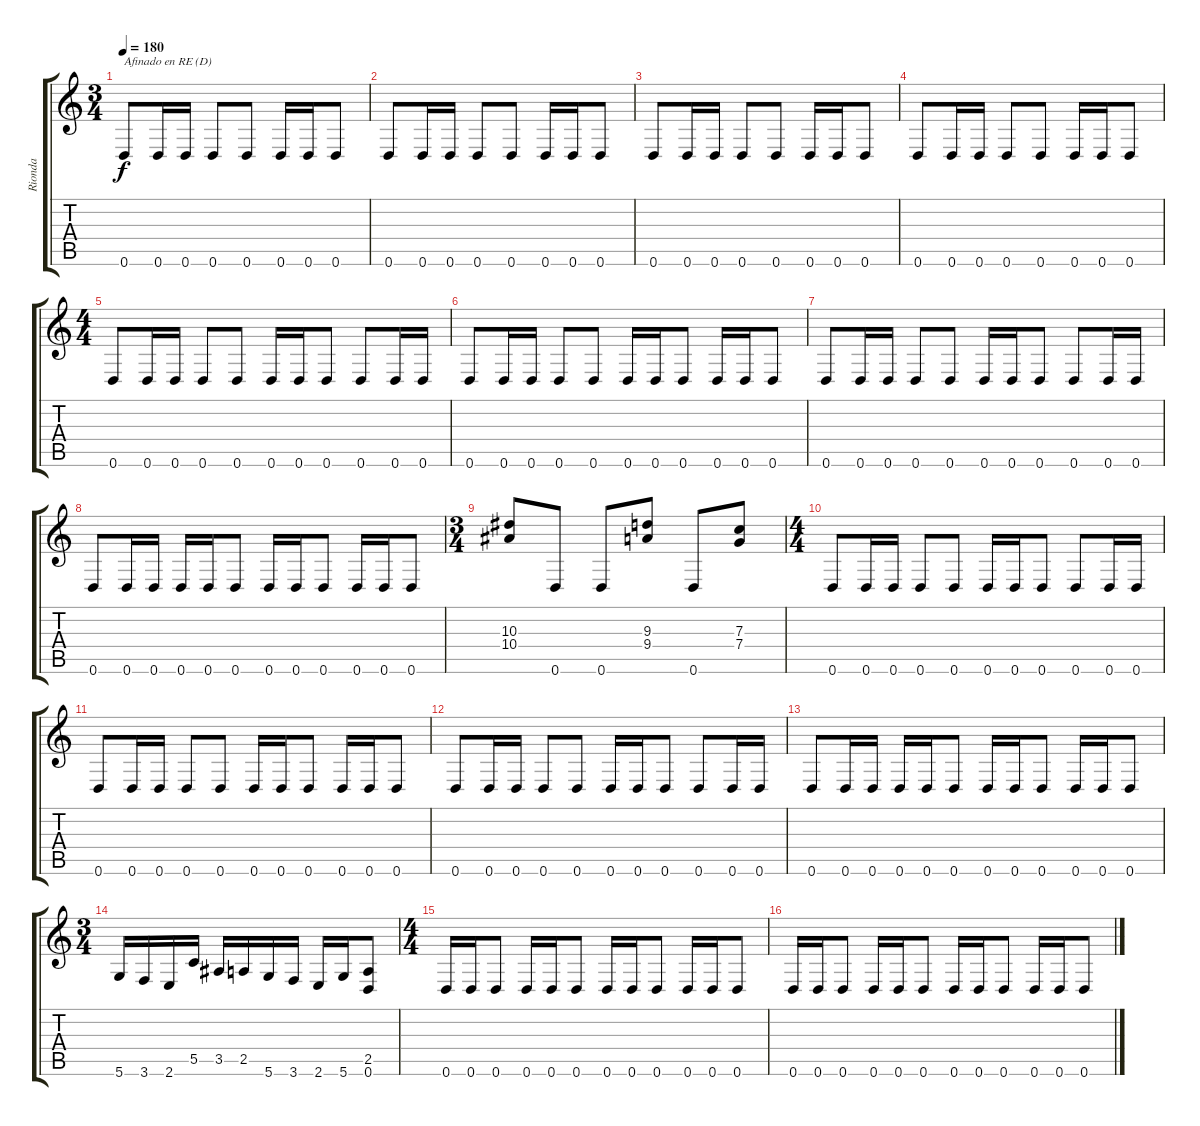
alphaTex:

\track ("Rionda" "Rionda") {instrument distortionguitar}
\staff {score tabs}
\tuning (D4 A3 F3 C3 G2 D2) {hide}
\ts (3 4)
\tempo 180
\clef g2
\ks c
0.6.8{txt "Afinado en RE (D)" dy f volume 7 instrument overdrivenguitar} 0.6.16 0.6.16 0.6.8 0.6.8 0.6.16 0.6.16 0.6.8 |
0.6.8 0.6.16 0.6.16 0.6.8 0.6.8 0.6.16 0.6.16 0.6.8 |
0.6.8 0.6.16 0.6.16 0.6.8 0.6.8 0.6.16 0.6.16 0.6.8 |
0.6.8 0.6.16 0.6.16 0.6.8 0.6.8 0.6.16 0.6.16 0.6.8 |
\ts (4 4)
0.6.8{volume 13 instrument accordion} 0.6.16 0.6.16 0.6.8 0.6.8 0.6.16 0.6.16 0.6.8 0.6.8 0.6.16 0.6.16 |
0.6.8 0.6.16 0.6.16 0.6.8 0.6.8 0.6.16 0.6.16 0.6.8 0.6.16 0.6.16 0.6.8 |
0.6.8 0.6.16 0.6.16 0.6.8 0.6.8 0.6.16 0.6.16 0.6.8 0.6.8 0.6.16 0.6.16 |
0.6.8 0.6.16 0.6.16 0.6.16 0.6.16 0.6.8 0.6.16 0.6.16 0.6.8 0.6.16 0.6.16 0.6.8 |
\ts (3 4)
(10.3 10.4).8 0.6.8 0.6.8 (9.3 9.4).8 0.6.8 (7.3 7.4).8 |
\ts (4 4)
0.6.8 0.6.16 0.6.16 0.6.8 0.6.8 0.6.16 0.6.16 0.6.8 0.6.8 0.6.16 0.6.16 |
0.6.8 0.6.16 0.6.16 0.6.8 0.6.8 0.6.16 0.6.16 0.6.8 0.6.16 0.6.16 0.6.8 |
0.6.8 0.6.16 0.6.16 0.6.8 0.6.8 0.6.16 0.6.16 0.6.8 0.6.8 0.6.16 0.6.16 |
0.6.8 0.6.16 0.6.16 0.6.16 0.6.16 0.6.8 0.6.16 0.6.16 0.6.8 0.6.16 0.6.16 0.6.8 |
\ts (3 4)
5.6.16 3.6.16 2.6.16 5.5.16 3.5.16 2.5.16 5.6.16 3.6.16 2.6.16 5.6.16 (2.5 0.6).8 |
\ts (4 4)
0.6.16{volume 7 instrument overdrivenguitar} 0.6.16 0.6.8 0.6.16 0.6.16 0.6.8 0.6.16 0.6.16 0.6.8 0.6.16 0.6.16 0.6.8 |
0.6.16 0.6.16 0.6.8 0.6.16 0.6.16 0.6.8 0.6.16 0.6.16 0.6.8 0.6.16 0.6.16 0.6.8
